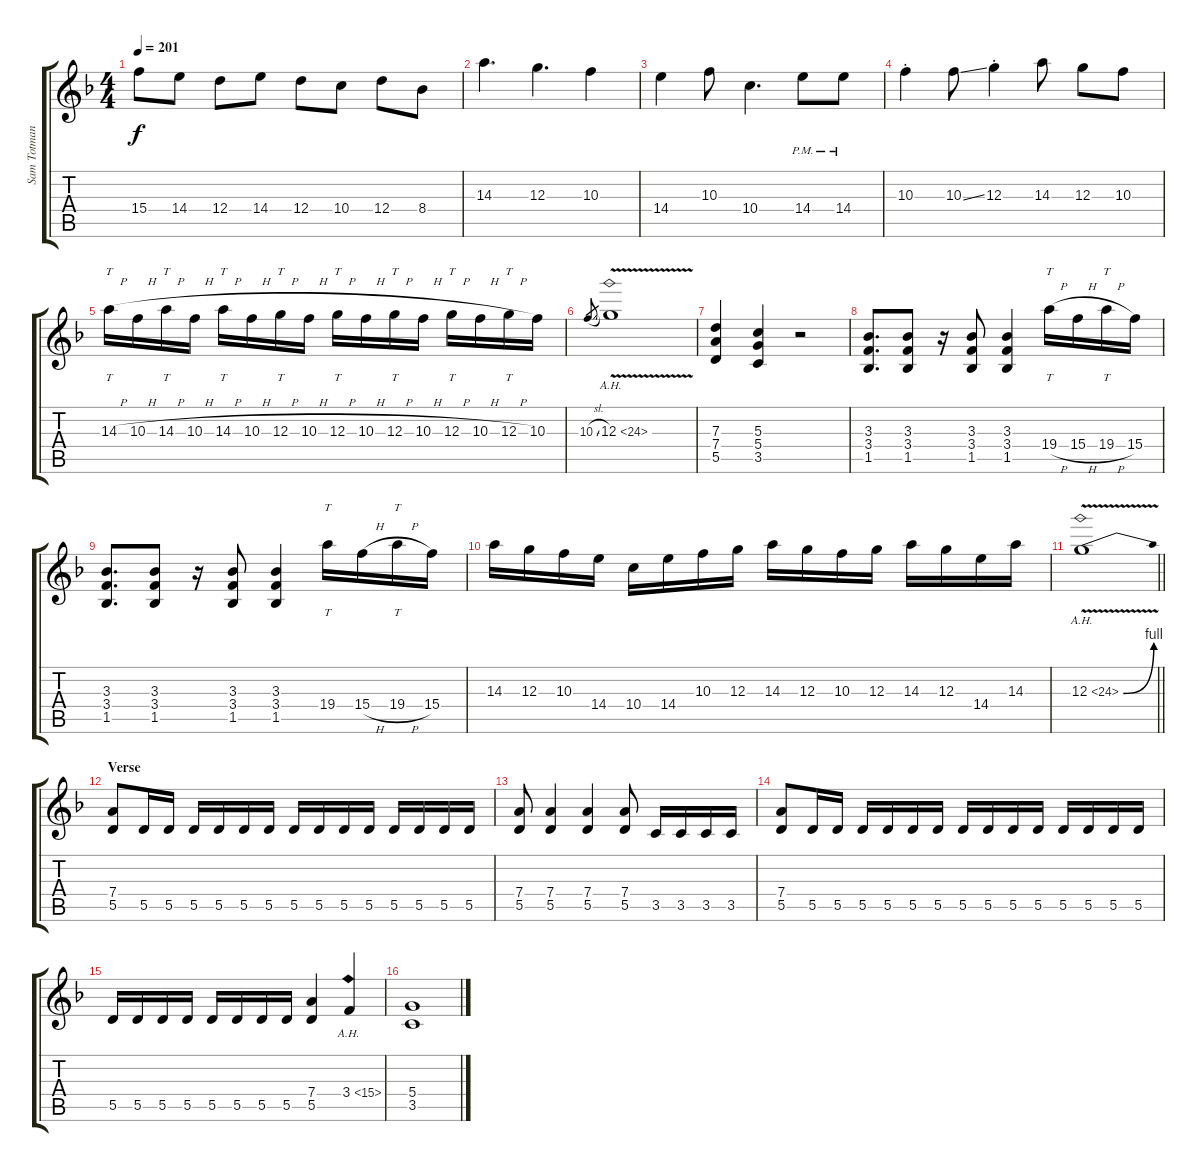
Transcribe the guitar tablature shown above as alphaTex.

\track ("Sam Totman" "Sam Totman") {instrument overdrivenguitar}
\staff {score tabs}
\tuning (E4 B3 G3 D3 A2 E2) {hide}
\ts (4 4)
\tempo 201
\clef g2
\ks dminor
15.4.8{dy f} 14.4.8 12.4.8 14.4.8 12.4.8 10.4.8 12.4.8 8.4.8 |
14.3.4{d} 12.3.4{d} 10.3.4 |
14.4.4 10.3.8 10.4.4{d} 14.4{pm}.8 14.4{pm}.8 |
10.3{st}.4 10.3{ss}.8 12.3{st}.4 14.3.8 12.3.8 10.3.8 |
14.3{h}.16{tt} 10.3{h}.16 14.3{h}.16{tt} 10.3{h}.16 14.3{h}.16{tt} 10.3{h}.16 12.3{h}.16{tt} 10.3{h}.16 12.3{h}.16{tt} 10.3{h}.16 12.3{h}.16{tt} 10.3{h}.16 12.3{h}.16{tt} 10.3{h}.16 12.3{h}.16{tt} 10.3.16 |
10.3{sl}.8{gr} 12.3{ah 12 v}.1{volume 15} |
(7.3 7.4 5.5).4 (5.3 5.4 3.5).4 r.2 |
(3.3 3.4 1.5).8{d} (3.3 3.4 1.5).8 r.16 (3.3 3.4 1.5).8 (3.3 3.4 1.5).4 19.4{h}.16{tt} 15.4{h}.16 19.4{h}.16{tt} 15.4.16 |
(3.3 3.4 1.5).8{d} (3.3 3.4 1.5).8 r.16 (3.3 3.4 1.5).8 (3.3 3.4 1.5).4 19.4.16{tt} 15.4{h}.16 19.4{h}.16{tt} 15.4.16 |
14.3.16 12.3.16 10.3.16 14.4.16 10.4.16 14.4.16 10.3.16 12.3.16 14.3.16 12.3.16 10.3.16 12.3.16 14.3.16 12.3.16 14.4.16 14.3.16 |
\barLineRight lightlight
12.3{be (bend 0 0 60 4) ah 12 v}.1 |
\section ("" "Verse")
(7.4 5.5).8{volume 15} 5.5.16 5.5.16 5.5.16 5.5.16 5.5.16 5.5.16 5.5.16 5.5.16 5.5.16 5.5.16 5.5.16 5.5.16 5.5.16 5.5.16 |
(7.4 5.5).8 (7.4 5.5).4 (7.4 5.5).4 (7.4 5.5).8 3.5.16 3.5.16 3.5.16 3.5.16 |
(7.4 5.5).8 5.5.16 5.5.16 5.5.16 5.5.16 5.5.16 5.5.16 5.5.16 5.5.16 5.5.16 5.5.16 5.5.16 5.5.16 5.5.16 5.5.16 |
5.5.16 5.5.16 5.5.16 5.5.16 5.5.16 5.5.16 5.5.16 5.5.16 (7.4 5.5).4 3.4{ah 12}.4 |
(5.4 3.5).1
